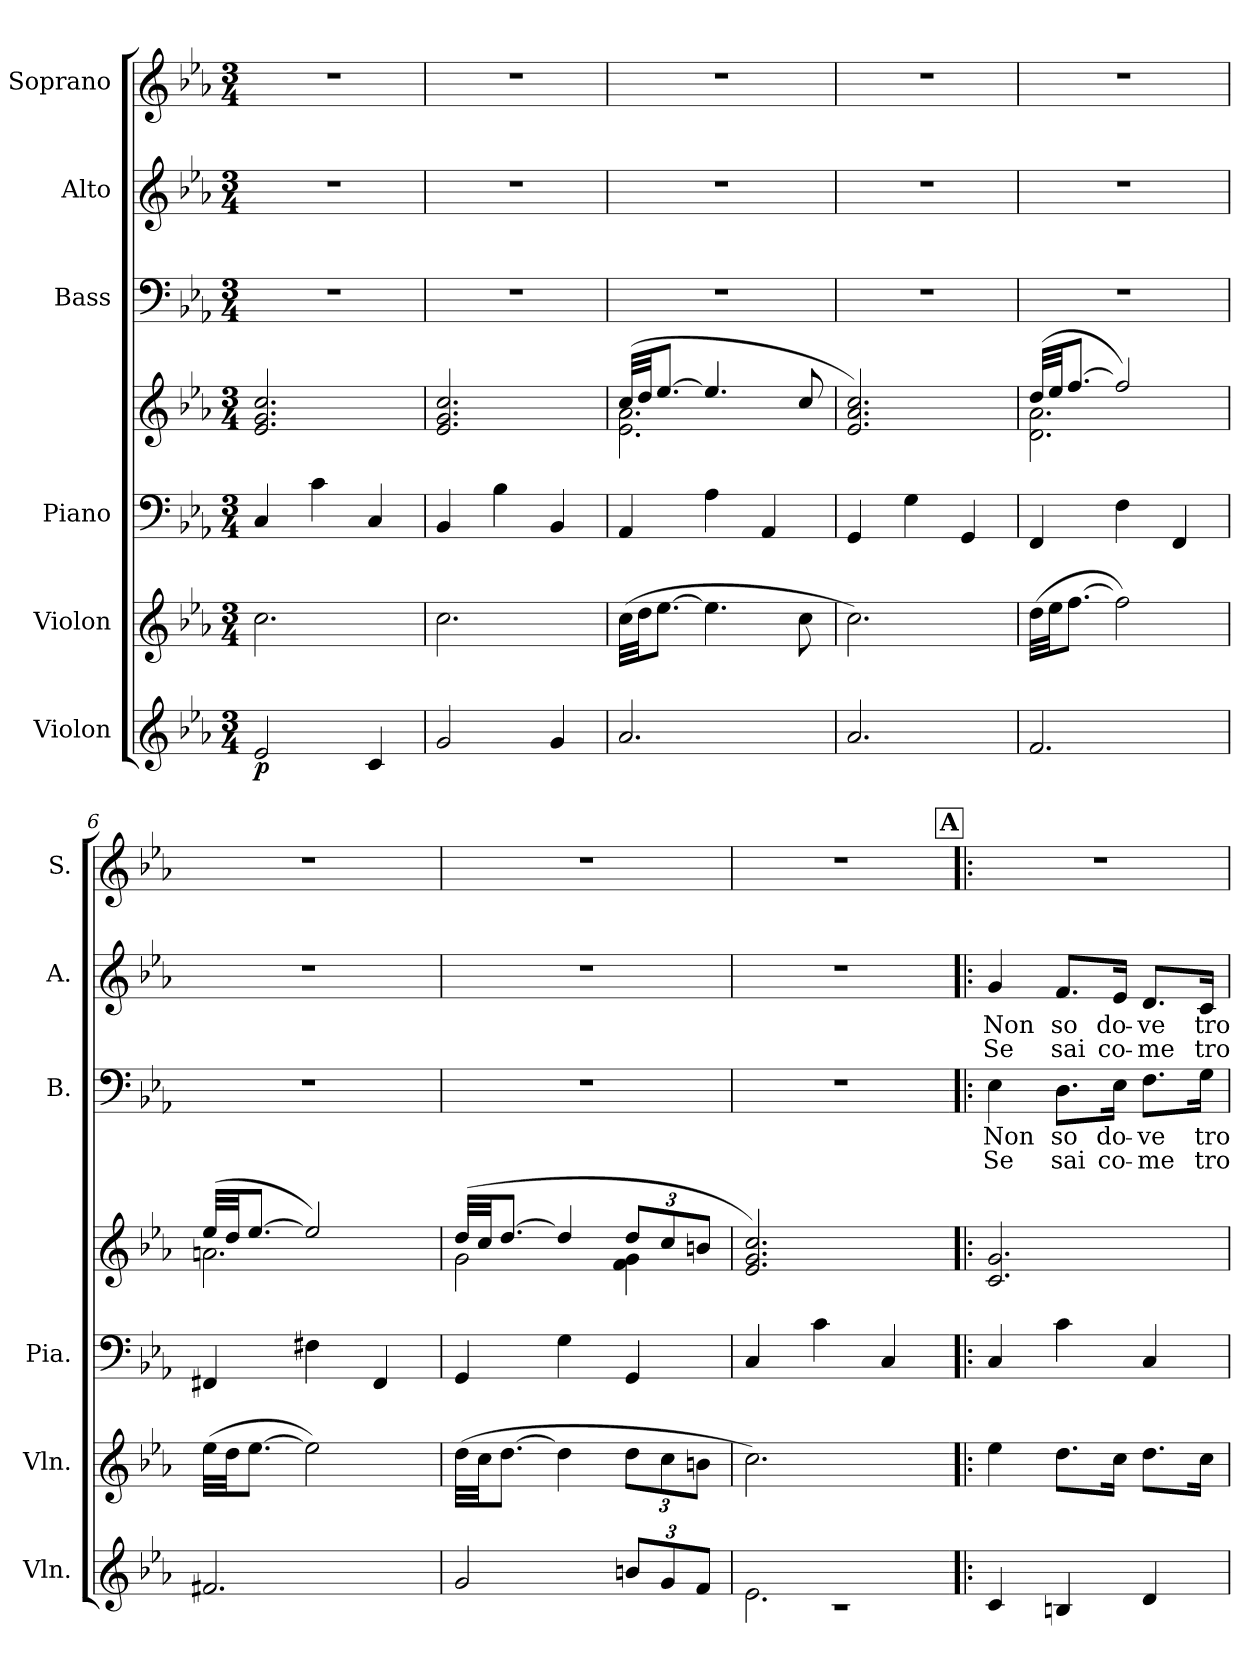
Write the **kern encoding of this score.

**kern	**dynam	**kern	**kern	**kern	**kern	**text	**text	**kern	**text	**text	**kern
*part6	*part6	*part5	*part4	*part4	*part3	*part3	*part3	*part2	*part2	*part2	*part1
*staff7	*staff7	*staff6	*staff5	*staff4	*staff3	*staff3	*staff3	*staff2	*staff2	*staff2	*staff1
*I"Violon	*	*I"Violon	*I"Piano	*	*I"Bass	*	*	*I"Alto	*	*	*I"Soprano
*I'Vln.	*	*I'Vln.	*I'Pia.	*	*I'B.	*	*	*I'A.	*	*	*I'S.
*clefG2	*	*clefG2	*clefF4	*clefG2	*clefF4	*	*	*clefG2	*	*	*clefG2
*k[b-e-a-]	*	*k[b-e-a-]	*k[b-e-a-]	*k[b-e-a-]	*k[b-e-a-]	*	*	*k[b-e-a-]	*	*	*k[b-e-a-]
*M3/4	*	*M3/4	*M3/4	*M3/4	*M3/4	*	*	*M3/4	*	*	*M3/4
*MM55	*	*MM55	*MM55	*MM55	*MM55	*	*	*MM55	*	*	*MM55
=1	=1	=1	=1	=1	=1	=1	=1	=1	=1	=1	=1
!	!LO:DY:b	!	!	!	!	!	!	!	!	!	!
2e-/	p	2.cc\	4C/	2.e-/ 2.g/ 2.cc/	2.r	.	.	2.r	.	.	2.r
.	.	.	4c\	.	.	.	.	.	.	.	.
4c/	.	.	4C/	.	.	.	.	.	.	.	.
=2	=2	=2	=2	=2	=2	=2	=2	=2	=2	=2	=2
2g/	.	2.cc\	4BB-/	2.e-/ 2.g/ 2.cc/	2.r	.	.	2.r	.	.	2.r
.	.	.	4B-\	.	.	.	.	.	.	.	.
4g/	.	.	4BB-/	.	.	.	.	.	.	.	.
=3	=3	=3	=3	=3	=3	=3	=3	=3	=3	=3	=3
*	*	*	*	*^	*	*	*	*	*	*	*
2.a-/	.	(32cc\LLL	4AA-/	(32cc/LLL	2.e-\ 2.a-\	2.r	.	.	2.r	.	.	2.r
.	.	32dd\JJ	.	32dd/JJ	.	.	.	.	.	.	.	.
.	.	[8.ee-\J	.	[8.ee-/J	.	.	.	.	.	.	.	.
.	.	4.ee-\]	4A-\	4.ee-/]	.	.	.	.	.	.	.	.
.	.	.	4AA-/	.	.	.	.	.	.	.	.	.
.	.	8cc\	.	8cc/	.	.	.	.	.	.	.	.
*	*	*	*	*v	*v	*	*	*	*	*	*	*
=4	=4	=4	=4	=4	=4	=4	=4	=4	=4	=4	=4
2.a-/	.	2.cc\)	4GG/	2.e-/ 2.a-/ 2.cc/)	2.r	.	.	2.r	.	.	2.r
.	.	.	4G\	.	.	.	.	.	.	.	.
.	.	.	4GG/	.	.	.	.	.	.	.	.
=5	=5	=5	=5	=5	=5	=5	=5	=5	=5	=5	=5
*	*	*	*	*^	*	*	*	*	*	*	*
2.f/	.	(32dd\LLL	4FF/	(32dd/LLL	2.d\ 2.a-\	2.r	.	.	2.r	.	.	2.r
.	.	32ee-\JJ	.	32ee-/JJ	.	.	.	.	.	.	.	.
.	.	[8.ff\J	.	[8.ff/J	.	.	.	.	.	.	.	.
.	.	2ff\])	4F\	2ff/])	.	.	.	.	.	.	.	.
.	.	.	4FF/	.	.	.	.	.	.	.	.	.
=6	=6	=6	=6	=6	=6	=6	=6	=6	=6	=6	=6	=6
2.f#X/	.	(32ee-\LLL	4FF#X/	(32ee-/LLL	2.an\	2.r	.	.	2.r	.	.	2.r
.	.	32dd\JJ	.	32dd/JJ	.	.	.	.	.	.	.	.
.	.	[8.ee-\J	.	[8.ee-/J	.	.	.	.	.	.	.	.
.	.	2ee-\])	4F#X\	2ee-/])	.	.	.	.	.	.	.	.
.	.	.	4FF#/	.	.	.	.	.	.	.	.	.
=7	=7	=7	=7	=7	=7	=7	=7	=7	=7	=7	=7	=7
2g/	.	(32dd\LLL	4GG/	(32dd/LLL	2g\	2.r	.	.	2.r	.	.	2.r
.	.	32cc\JJ	.	32cc/JJ	.	.	.	.	.	.	.	.
.	.	[8.dd\J	.	[8.dd/J	.	.	.	.	.	.	.	.
.	.	4dd\]	4G\	4dd/]	.	.	.	.	.	.	.	.
*Xbrackettup	*	*Xbrackettup	*	*Xbrackettup	*	*	*	*	*	*	*	*
12bn/L	.	12dd\L	4GG/	12dd/L	4f\ 4g\	.	.	.	.	.	.	.
12g/	.	12cc\	.	12cc/	.	.	.	.	.	.	.	.
12f/J	.	12bn\J	.	12bn/J	.	.	.	.	.	.	.	.
*	*	*	*	*v	*v	*	*	*	*	*	*	*
=8	=8	=8	=8	=8	=8	=8	=8	=8	=8	=8	=8
*^	*	*	*	*	*	*	*	*	*	*	*
2.rc	2.e-\	.	2.cc\)	4C/	2.e-/ 2.g/ 2.cc/)	2.r	.	.	2.r	.	.	2.r
.	.	.	.	4c\	.	.	.	.	.	.	.	.
.	.	.	.	4C/	.	.	.	.	.	.	.	.
*v	*v	*	*	*	*	*	*	*	*	*	*	*
!!LO:LB:g=z
!!LO:REH:place=s1:a:B:fs=14:t=A
=9!|:	=9!|:	=9!|:	=9!|:	=9!|:	=9!|:	=9!|:	=9!|:	=9!|:	=9!|:	=9!|:	=9!|:
4c/	.	4ee-\	4C/	2.c/ 2.g/	4E-\	Non	Se	4g/	Non	Se	2.r
4Bn/	.	8.dd\L	4c\	.	8.D\L	so	sai	8.f/L	so	sai	.
.	.	16cc\Jk	.	.	16E-\Jk	do-	co-	16e-/Jk	do-	co-	.
4d/	.	8.dd\L	4C/	.	8.F\L	-ve	-me	8.d/L	-ve	-me	.
.	.	16cc\Jk	.	.	16G\Jk	tro-	tro-	16c/Jk	tro-	tro-	.
=	=	=	=	=	=	=	=	=	=	=	=
*-	*-	*-	*-	*-	*-	*-	*-	*-	*-	*-	*-
